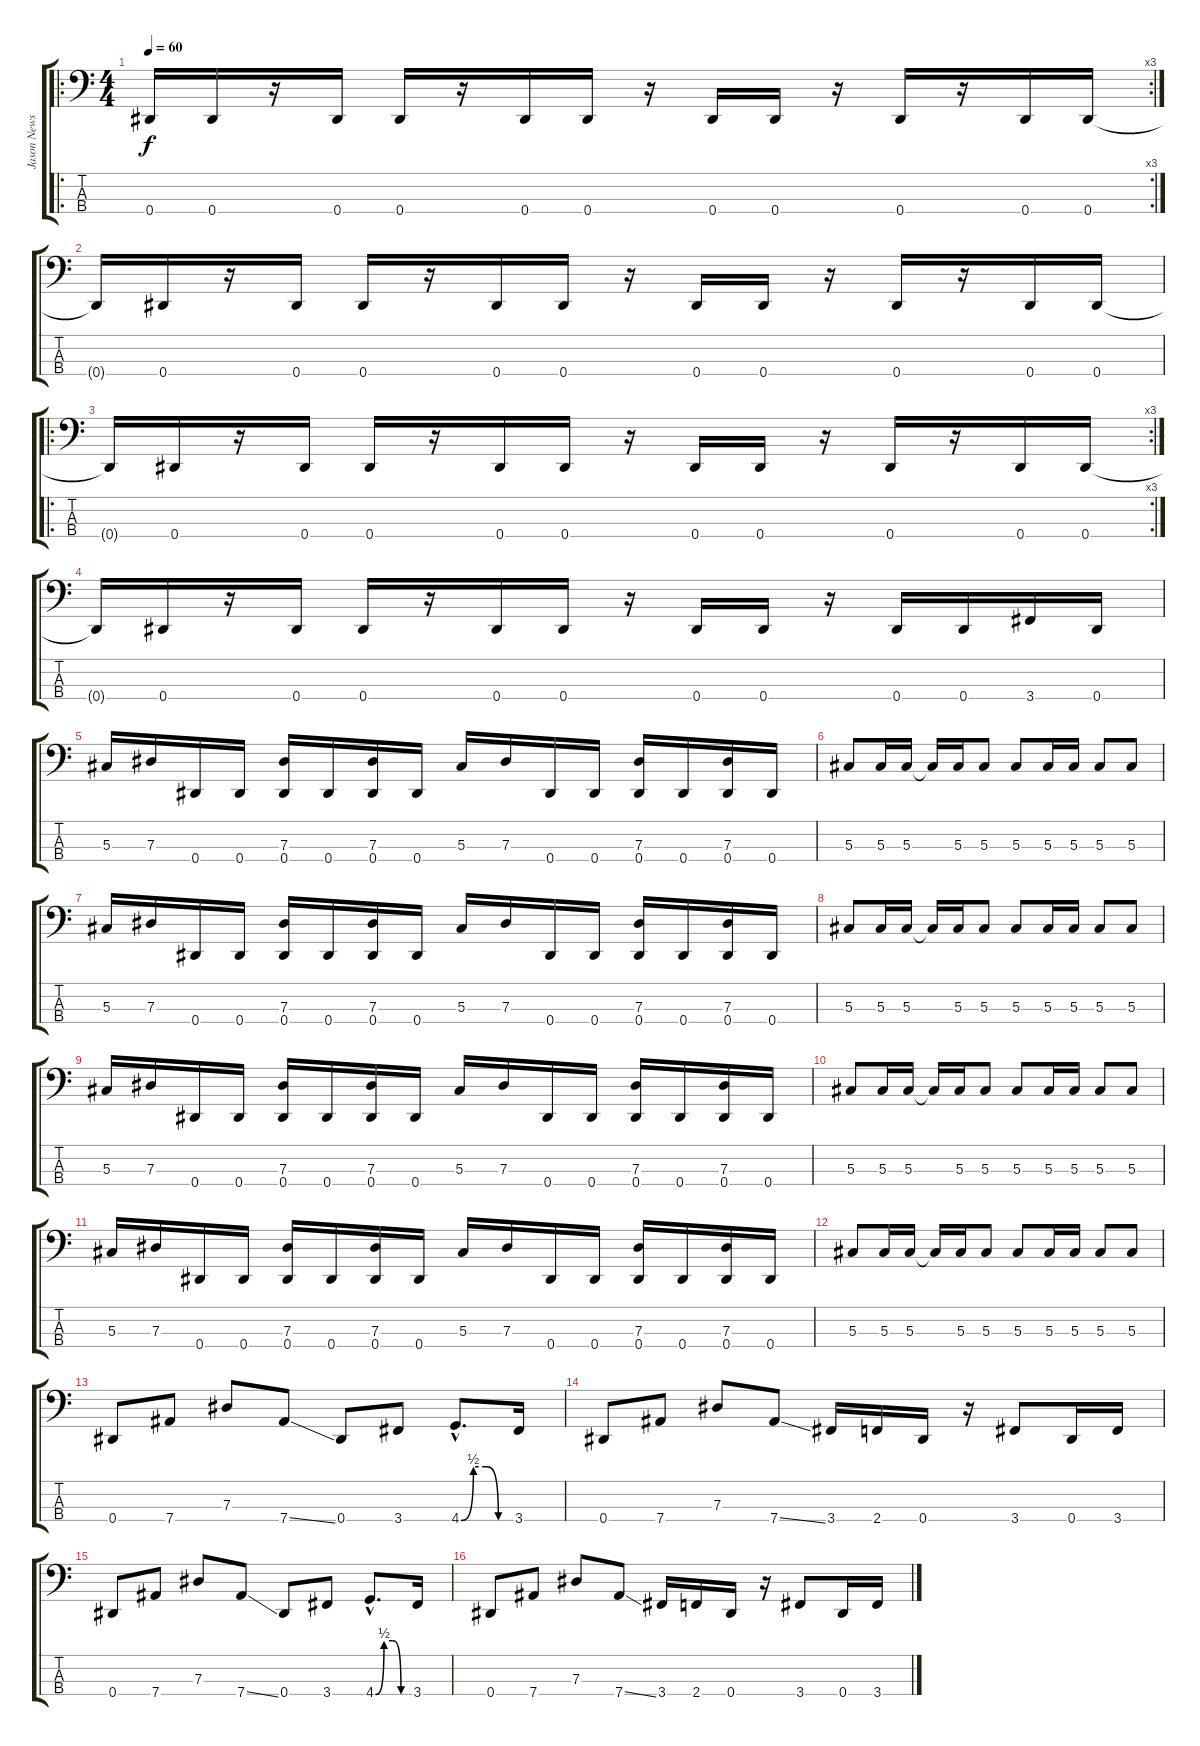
\track ("Jason Newsted" "Jason News") {instrument electricbassfinger}
\staff {score tabs}
\tuning (Gb2 Db2 Ab1 Eb1) {hide}
\ro
\rc 3
\ts (4 4)
\tempo 60
\clef f4
\ks c
0.4.16{dy f instrument electricbassfinger} 0.4.16 r.16 0.4.16 0.4.16 r.16 0.4.16 0.4.16 r.16 0.4.16 0.4.16 r.16 0.4.16 r.16 0.4.16 0.4.16 |
0.4{t}.16 0.4.16 r.16 0.4.16 0.4.16 r.16 0.4.16 0.4.16 r.16 0.4.16 0.4.16 r.16 0.4.16 r.16 0.4.16 0.4.16 |
\ro
\rc 3
0.4{t}.16 0.4.16 r.16 0.4.16 0.4.16 r.16 0.4.16 0.4.16 r.16 0.4.16 0.4.16 r.16 0.4.16 r.16 0.4.16 0.4.16 |
0.4{t}.16 0.4.16 r.16 0.4.16 0.4.16 r.16 0.4.16 0.4.16 r.16 0.4.16 0.4.16 r.16 0.4.16 0.4.16 3.4.16 0.4.16 |
5.3.16 7.3.16 0.4.16 0.4.16 (7.3 0.4).16 0.4.16 (7.3 0.4).16 0.4.16 5.3.16 7.3.16 0.4.16 0.4.16 (7.3 0.4).16 0.4.16 (7.3 0.4).16 0.4.16 |
5.3.8 5.3.16 5.3.16 5.3{t}.16 5.3.16 5.3.8 5.3.8 5.3.16 5.3.16 5.3.8 5.3.8 |
5.3.16 7.3.16 0.4.16 0.4.16 (7.3 0.4).16 0.4.16 (7.3 0.4).16 0.4.16 5.3.16 7.3.16 0.4.16 0.4.16 (7.3 0.4).16 0.4.16 (7.3 0.4).16 0.4.16 |
5.3.8 5.3.16 5.3.16 5.3{t}.16 5.3.16 5.3.8 5.3.8 5.3.16 5.3.16 5.3.8 5.3.8 |
5.3.16 7.3.16 0.4.16 0.4.16 (7.3 0.4).16 0.4.16 (7.3 0.4).16 0.4.16 5.3.16 7.3.16 0.4.16 0.4.16 (7.3 0.4).16 0.4.16 (7.3 0.4).16 0.4.16 |
5.3.8 5.3.16 5.3.16 5.3{t}.16 5.3.16 5.3.8 5.3.8 5.3.16 5.3.16 5.3.8 5.3.8 |
5.3.16 7.3.16 0.4.16 0.4.16 (7.3 0.4).16 0.4.16 (7.3 0.4).16 0.4.16 5.3.16 7.3.16 0.4.16 0.4.16 (7.3 0.4).16 0.4.16 (7.3 0.4).16 0.4.16 |
5.3.8 5.3.16 5.3.16 5.3{t}.16 5.3.16 5.3.8 5.3.8 5.3.16 5.3.16 5.3.8 5.3.8 |
0.4.8 7.4.8 7.3.8 7.4{ss}.8 0.4.8 3.4.8 4.4{be (custom 0 0 15 2 30 2 45 0 60 0) hac}.8{d} 3.4.16 |
0.4.8 7.4.8 7.3.8 7.4{ss}.8 3.4.16 2.4.16 0.4.16 r.16 3.4.8 0.4.16 3.4.16 |
0.4.8 7.4.8 7.3.8 7.4{ss}.8 0.4.8 3.4.8 4.4{be (custom 0 0 15 2 30 2 45 0 60 0) hac}.8{d} 3.4.16 |
0.4.8 7.4.8 7.3.8 7.4{ss}.8 3.4.16 2.4.16 0.4.16 r.16 3.4.8 0.4.16 3.4.16
